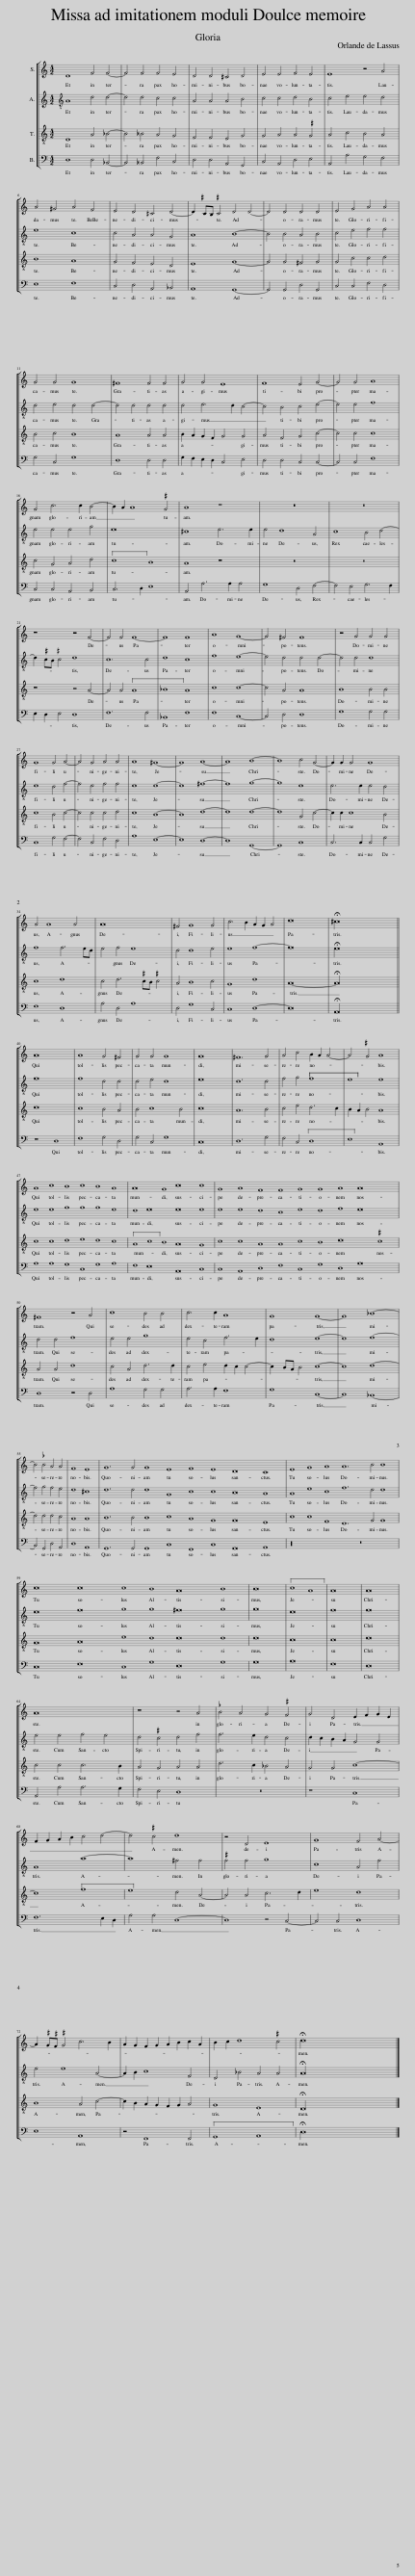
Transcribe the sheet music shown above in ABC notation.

X:1
%%score [ 1 2 3 4 ]
L:1/8
M:4/2
I:linebreak $
K:C
V:1 treble
V:2 treble-8
V:3 treble-8
V:4 bass
V:1
 D8 F4 F4- | F4 F4 F4 E4 | D4 D4 ^C4 D4 | E4 E4 F4 E4 | E8 z4 A4 |$ %5
 A4 ^G4 A4 F4 | E4 D4 ^C4 D4- | D2 ^CB, ^C4 D4 D4- | D4 D4 D4 D4 | E4 G4 A4 A4 |$ %10
 G4 G4 G8 | ^F8 F4 F4 | G4 G4 E8 | F8 E4 G4- | G4 G4 A8 |$ %15
 G4 c6 c2 B4- | B2 A2 A8 ^G4 | A8 z8 | z16 | z16 |$ %20
 z8 z4 F4- | F4 F4 F8- | F8 F8 | A8 G8- | G4 ^F4 F8 | %25
 z4 G4 G4 G4 |$ G8 G4 A4- | A4 G4 A4 A4 | A8 ^G8- | G8 A8- | %30
 A8 B8- | B8 c4 G4- | G2 G2 G4 G8 |$ A4 A8 A4 | A16 | %35
 ^F4 G8 G4 | c6 B2 A2 G2 A4 | d16 | !fermata!^c32 ||$ A16 | %40
 A8 G4 ^F4 | G4 G4 G8 | G16 | ^F12 G4 | A4 c4 B2 A2 A4- | %45
 A4 ^G4 A8 |$ A8 c8 B8 c8 B8 A8 | A16 G8 c16 c8 | G8 A8 F8 F8 G8 G8 A8 A16 |$ ^F8 z4 A4 | %50
 c8 B4 B4 | c6 c2 A8 | G8 G8- | G8 _B8- |$ B4 _B4 A4 A4 | %55
 F8 E8 | G12 G4 G8 E8 F8 E8 D16 C8 | E8 G8 A8 A12 B4 B8 |$ c16 c16 c8 B8 A16 B8 | B16 | %60
 c8 A8 | A16 | A16 |$ A16 | z8 z4 A4 | %65
 _B4 A4 G4 ^F4 | G4 D4 E2 F2 G2 E2 |$ F2 G2 A2 B2 c4 d4- | d4 ^c4 d8 | z4 D4 E8 | %70
 G8 F4 A4- |$ A2 ^G^F ^G4 c6 B2 | A2 G2 F2 G2 A2 B2 c2 A2 | B2 c2 d8 ^c4 | !fermata!d32 |] %75
V:2
 A8 d4 d4- | d4 d4 c4 c4 | A4 A4 A4 B4 | c4 c4 d4 B4 | c4 e4 e4 d4 |$ %5
 e8 c8 | c4 A4 A4 G4 | A8 B8- | B4 B4 A4 B4 | c4 e4 f4 f4 |$ %10
 d4 e4 d4 d4- | d4 d4 d4 d4 | d4 e6 d2 c4- | c4 B4 c4 e4- | e4 e4 f8 |$ %15
 e4 e4 e4 g4 | e16 | ^c8 e6 e2 | e4 d8 A4 | c8 B4 d4- |$ %20
 d2 ^cB ^c4 d8 | c12 c4 | d8 c8 | f8 e8- | e4 d4 d4 d4- | %25
 d4 d4 d8 |$ e8 d4 f4- | f4 e4 f4 f4 | e8 e8- | e8 ^f8- | %30
 f8 g8- | g8 e8 | e6 e2 e4 d4 |$ f8 f6 ed | e4 f4 e8 | %35
 d4 d8 e4 | e8 f8- | f16 | !fermata!e32 ||$ f16 | %40
 f8 d4 d4 | d4 e4 d8 | e16 | d12 d4 | f4 g4 f8 | %45
 e8 e8 |$ e8 e8 g8 g8 g8 e8 | d8 e16 e16 e8 | e8 e8 d8 c8 e8 d8 f8 e16 |$ d4 d4 f8 | %50
 e4 e4 g8 | e4 c4 f6 e2 | d8 e8- | e8 f8- |$ f4 g4 f4 e4 | %55
 d8 ^c8 | d12 d4 d8 G8 c8 c8 B16 A8 | A8 e8 c8 f12 d4 d8 |$ e16 f16 g8 g8 ^f16 g8 | g16 | %60
 e16 | f16 | f16 |$ e4 e4 f4 e4 | d4 ^c4 d4 f4 | %65
 f6 e2 d4 c4 | d2 c2 B2 A2 G4 G4 |$ A8 a8- | a8 ^f4 f4 | ^f4 f4 g8 | %70
 c8 A4 f4 |$ e4 e8 A4- | A2 B2 c8 F4 | D4 _B4 A4 A4 | !fermata!A32 |] %75
V:3
 D8 A4 _B4- | B4 !courtesy!_B4 A4 G4 | F4 F4 E4 G4 | G4 A4 A4 ^G4 | A4 c4 B4 A4 |$ %5
 B8 A8 | G4 F4 E4 D4 | E8 G8- | G4 G4 ^F4 G4 | G4 c4 c4 d4 |$ %10
 B4 c4 B8 | A8 A4 A4 | B2 A2 G2 F2 G4 G4 | A4 F4 G4 c4- | c4 c4 c8 |$ %15
 c4 G4 A4 d4 | c8 B8 | A8 z8 | z16 | z16 |$ %20
 z8 z4 A4- | A4 A4 A8 | _B8 A8 | c8 c8- | c4 A4 A8 | %25
 B8 B4 B4 |$ c8 B4 c4- | c4 c4 c4 d4 | c8 B8- | B8 d8- | %30
 d8 d8- | d8 G4 c4- | c2 c2 c8 B4 |$ c8 d8 | c4 d6 ^cB ^c4 | %35
 A4 B8 c4 | G8 d8 | A16- | !fermata!A32 ||$ d16 | %40
 c8 B4 A4 | B4 c8 B4 | c16 | A12 B4 | c4 e4 d6 c2 | %45
 B2 A2 B4 A8 |$ c8 c8 d8 e8 d8 c8 | A8 c8 B8 A16 G8 | c8 c8 A8 A8 c8 B8 d16 ^c8 |$ A4 A4 d8 | %50
 c4 A4 d6 d2 | c4 e4 d2 c2 c4- | c2 BA B4 c8- | c8 d8- |$ d4 d4 d4 c4 | %55
 A8 A8 | B12 B4 B8 c8 A8 G8 G16 E8 | c8 c8 F8 D12 G4 G8 |$ G16 A16 e8 d8 d16 d8 | d16 | %60
 c16 | c16 | d16 |$ c4 c4 c6 B2 | A4 G4 A4 A4 | %65
 d6 c2 _B4 A4 | G4 G4 c8- |$ c8 f8 | e8 d4 A4- | A4 A4 c6 d2 | %70
 e8 d8 |$ B8 A4 c4- | c2 B2 A2 G2 F2 G2 A4 | G8 E8 | !fermata!D32 |] %75
V:4
 D,8 D,4 _B,,4- | B,,4 !courtesy!_B,,4 F,4 C,4 | D,4 D,4 A,,4 G,,4 | C,4 A,,4 D,4 E,4 | A,,4 A,4 G,4 F,4 |$ %5
 E,8 F,8 | C,4 D,4 A,,4 _B,,4 | A,,8 G,,8- | G,,4 G,,4 D,4 G,,4 | C,4 C,4 F,4 D,4 |$ %10
 G,4 C,4 G,8 | D,8 D,4 D,4 | G,2 F,2 E,2 D,2 C,4 E,4 | D,4 D,4 C,4 C,4- | C,4 C,4 F,8 |$ %15
 C,4 C,4 A,,4 B,,4 | C,6 D,2 E,8 | A,,4 A,6 A,2 A,4 | G,8 D,4 F,4- | F,4 E,4 G,6 F,2 |$ %20
 E,2 D,2 E,4 D,8 | F,12 F,4 | _B,,8 F,8 | F,8 C,8- | C,4 D,4 D,8 | %25
 G,8 G,4 G,4 |$ C,8 G,4 F,4- | F,4 C,4 F,4 D,4 | A,8 E,8- | E,8 D,8- | %30
 D,8 G,,8- | G,,8 C,8 | C,6 C,2 C,4 G,4 |$ F,8 D,8 | A,4 D,4 A,8 | %35
 D,4 G,8 C,4 | C,8 D,8- | D,16 | !fermata!A,,32 ||$ z8 D,8 | %40
 F,8 G,4 D,4 | G,4 C,4 G,8 | C,16 | D,12 G,4 | F,4 C,4 D,8 | %45
 E,8 A,,8 |$ A,8 A,8 G,8 C,8 G,8 A,8 | F,8 E,16 A,,16 C,8 | C,8 A,,8 D,8 F,8 C,8 G,8 D,8 A,16 |$ D,8 z4 D,4 | %50
 A,8 G,4 G,4 | A,6 A,2 F,8 | G,8 C,8- | C,8 _B,,8- |$ B,,4 G,,4 D,4 A,,4 | %55
 D,8 A,,8 | G,,12 G,,4 G,,8 C,8 F,,8 C,8 G,,16 A,,8 | z32 z16 |$ C,16 F,16 C,8 G,8 D,16 G,8 | G,16 | %60
 A,16 | F,16 | D,16 |$ A,,4 A,4 A,6 G,2 | F,4 E,4 D,8 | %65
 z16 | z8 C,8 |$ F,12 E,2 D,2 | A,4 A,4 D,8- | D,8 z4 C,4- | %70
 C,4 C,4 D,8 |$ E,8 A,,8 | z4 F,,8 F,,4 | G,,8 A,,8 | !fermata!D,32 |] %75
